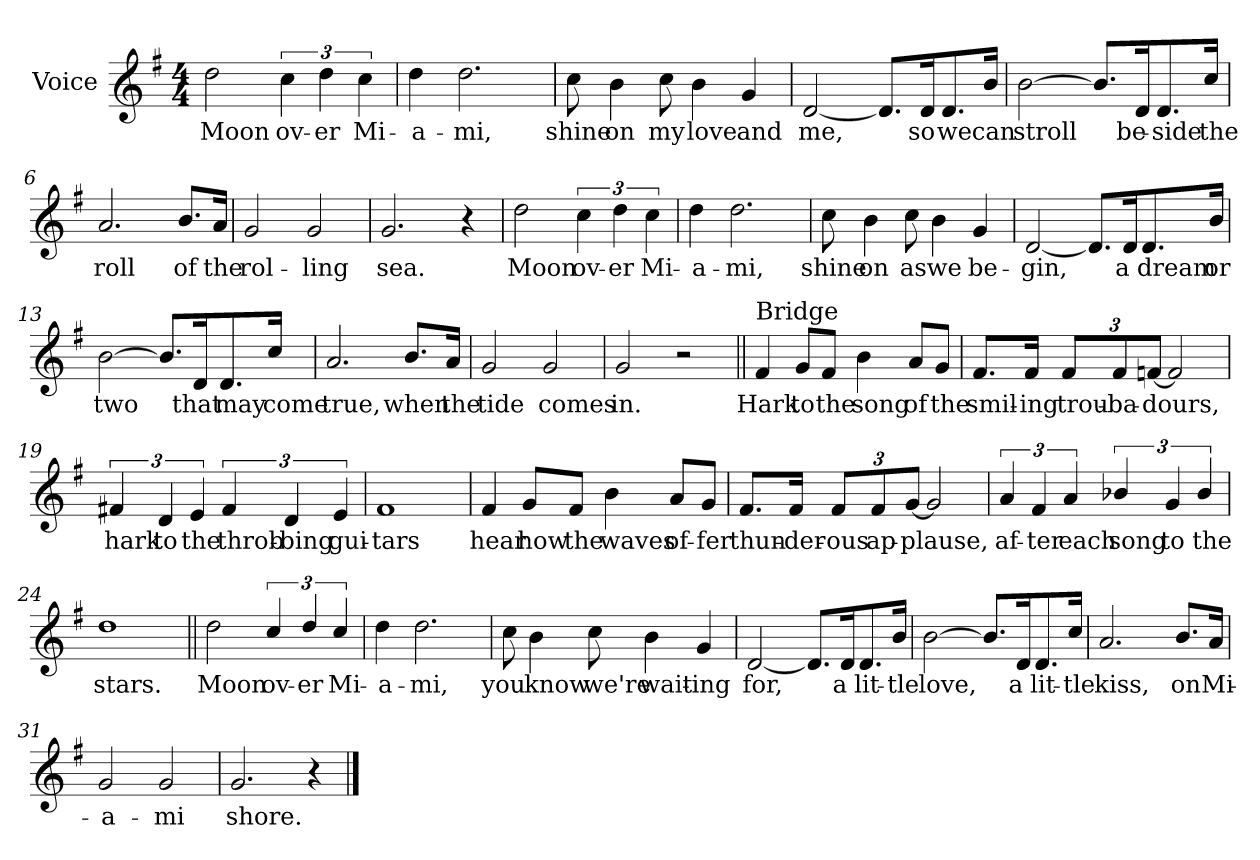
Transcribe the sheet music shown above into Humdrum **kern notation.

**kern	**text
*part1	*part1
*staff1	*staff1
*I"Voice	*
*I'Vo.	*
*clefG2	*
*k[f#]	*
*G:	*
*M4/4	*
=1	=1
2dd\	Moon
6cc\	ov-
6dd\	er
6cc\	Mi-
=2	=2
4dd\	a-
2.dd\	mi,
=3	=3
8cc\	shine
4b\	on
8cc\	my
4b\	love
4g/	-and
=4	=4
[2d/	me,
8.d/L]	.
16d/K	so
8.d/	we
16b/Jk	can
!!LO:LB:g=z
=5	=5
[2b\	stroll
8.b/L]	.
16d/K	be-
8.d/	side
16cc/Jk	the
=6	=6
2.a/	roll
8.b/L	of
16a/Jk	the
=7	=7
2g/	rol-
2g/	ling
=8	=8
2.g/	sea.
4r	.
=9	=9
2dd\	Moon
6cc\	ov-
6dd\	er
6cc\	Mi-
=10	=10
4dd\	a-
2.dd\	mi,
!!LO:LB:g=z
=11	=11
8cc\	shine
4b\	on
8cc\	as
4b\	we
4g/	be-
=12	=12
[2d/	gin,
8.d/L]	.
16d/K	a
8.d/	dream
16b/Jk	or
=13	=13
[2b\	two
8.b/L]	.
16d/K	that
8.d/	may
16cc/Jk	come
=14	=14
2.a/	true,
8.b/L	when
16a/Jk	the
!!LO:LB:g=z
=15	=15
2g/	tide
2g/	comes
=16	=16
2g/	in.
2r	.
=17||	=17||
!LO:TX:a:t=Bridge	!
4f#/	Hark
8g/L	to
8f#/J	the
4b\	song
8a/L	of
8g/J	the
=18	=18
8.f#/L	smil-
16f#/Jk	ing
*Xbrackettup	*
12f#/L	trou-
12f#/	ba-
[12fn/J	dours,
2f/]	.
!!LO:LB:g=z
=19	=19
*brackettup	*
6f#X/	hark
6d/	to
6e/	the
6f#/	throb-
6d/	bing
6e/	gui-
=20	=20
1f#	tars
=21	=21
4f#/	hear
8g/L	how
8f#/J	the
4b\	waves
8a/L	of-
8g/J	fer
!!LO:LB:g=z
=22	=22
8.f#/L	thun-
16f#/Jk	der-
*Xbrackettup	*
12f#/L	ous
12f#/	ap-
[12g/J	plause,
2g/]	.
=23	=23
*brackettup	*
6a/	af-
6f#/	ter
6a/	each
6b-X/	song
6g/	to
6b-/	the
=24	=24
1dd	stars.
=25||	=25||
2dd\	Moon
6cc/	ov-
6dd/	er
6cc/	Mi-
!!LO:LB:g=z
=26	=26
4dd\	a-
2.dd\	mi,
=27	=27
8cc\	you
4b\	know
8cc\	we're
4b\	wait-
4g/	ing
=28	=28
[2d/	for,
8.d/L]	.
16d/K	a
8.d/	lit-
16b/Jk	tle
!!LO:LB:g=z
=29	=29
[2b\	love,
8.b/L]	.
16d/K	a
8.d/	lit-
16cc/Jk	tle
=30	=30
2.a/	kiss,
8.b/L	on
16a/Jk	Mi-
=31	=31
2g/	a-
2g/	mi
=32	=32
2.g/	shore.
4r	.
==	==
*-	*-
